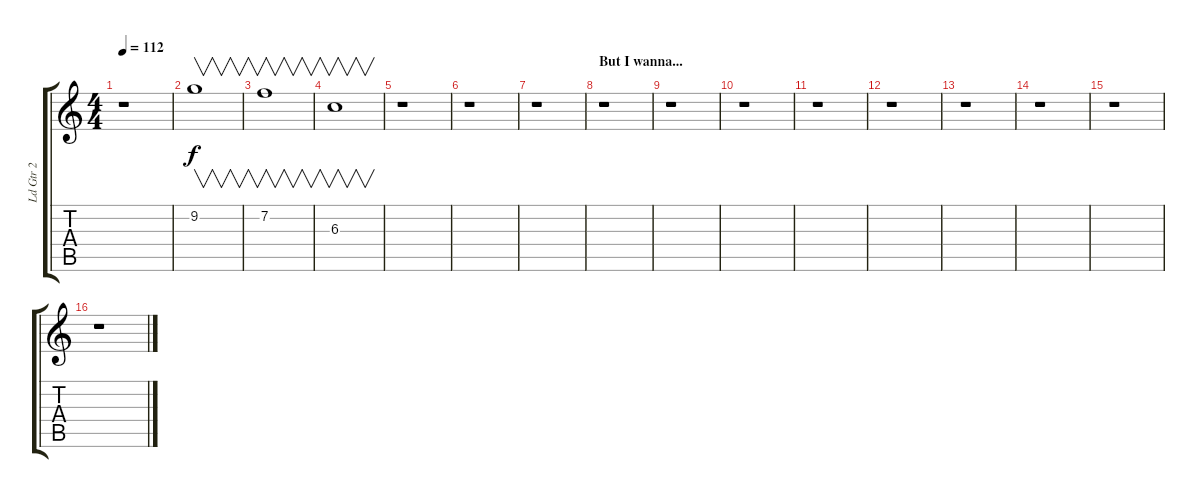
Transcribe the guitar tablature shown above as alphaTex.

\track ("Ld Gtr 2" "Ld Gtr 2") {instrument distortionguitar}
\staff {score tabs}
\tuning (Eb4 Bb3 Gb3 Db3 Ab2 Eb2) {hide}
\ts (4 4)
\tempo 112
\clef g2
\ks c
r.1{dy f} |
9.2.1{v} |
7.2.1{v} |
6.3.1{v} |
r.1 |
r.1 |
r.1 |
\section ("" "But I wanna...")
r.1 |
r.1 |
r.1 |
r.1 |
r.1 |
r.1 |
r.1 |
r.1 |
r.1
